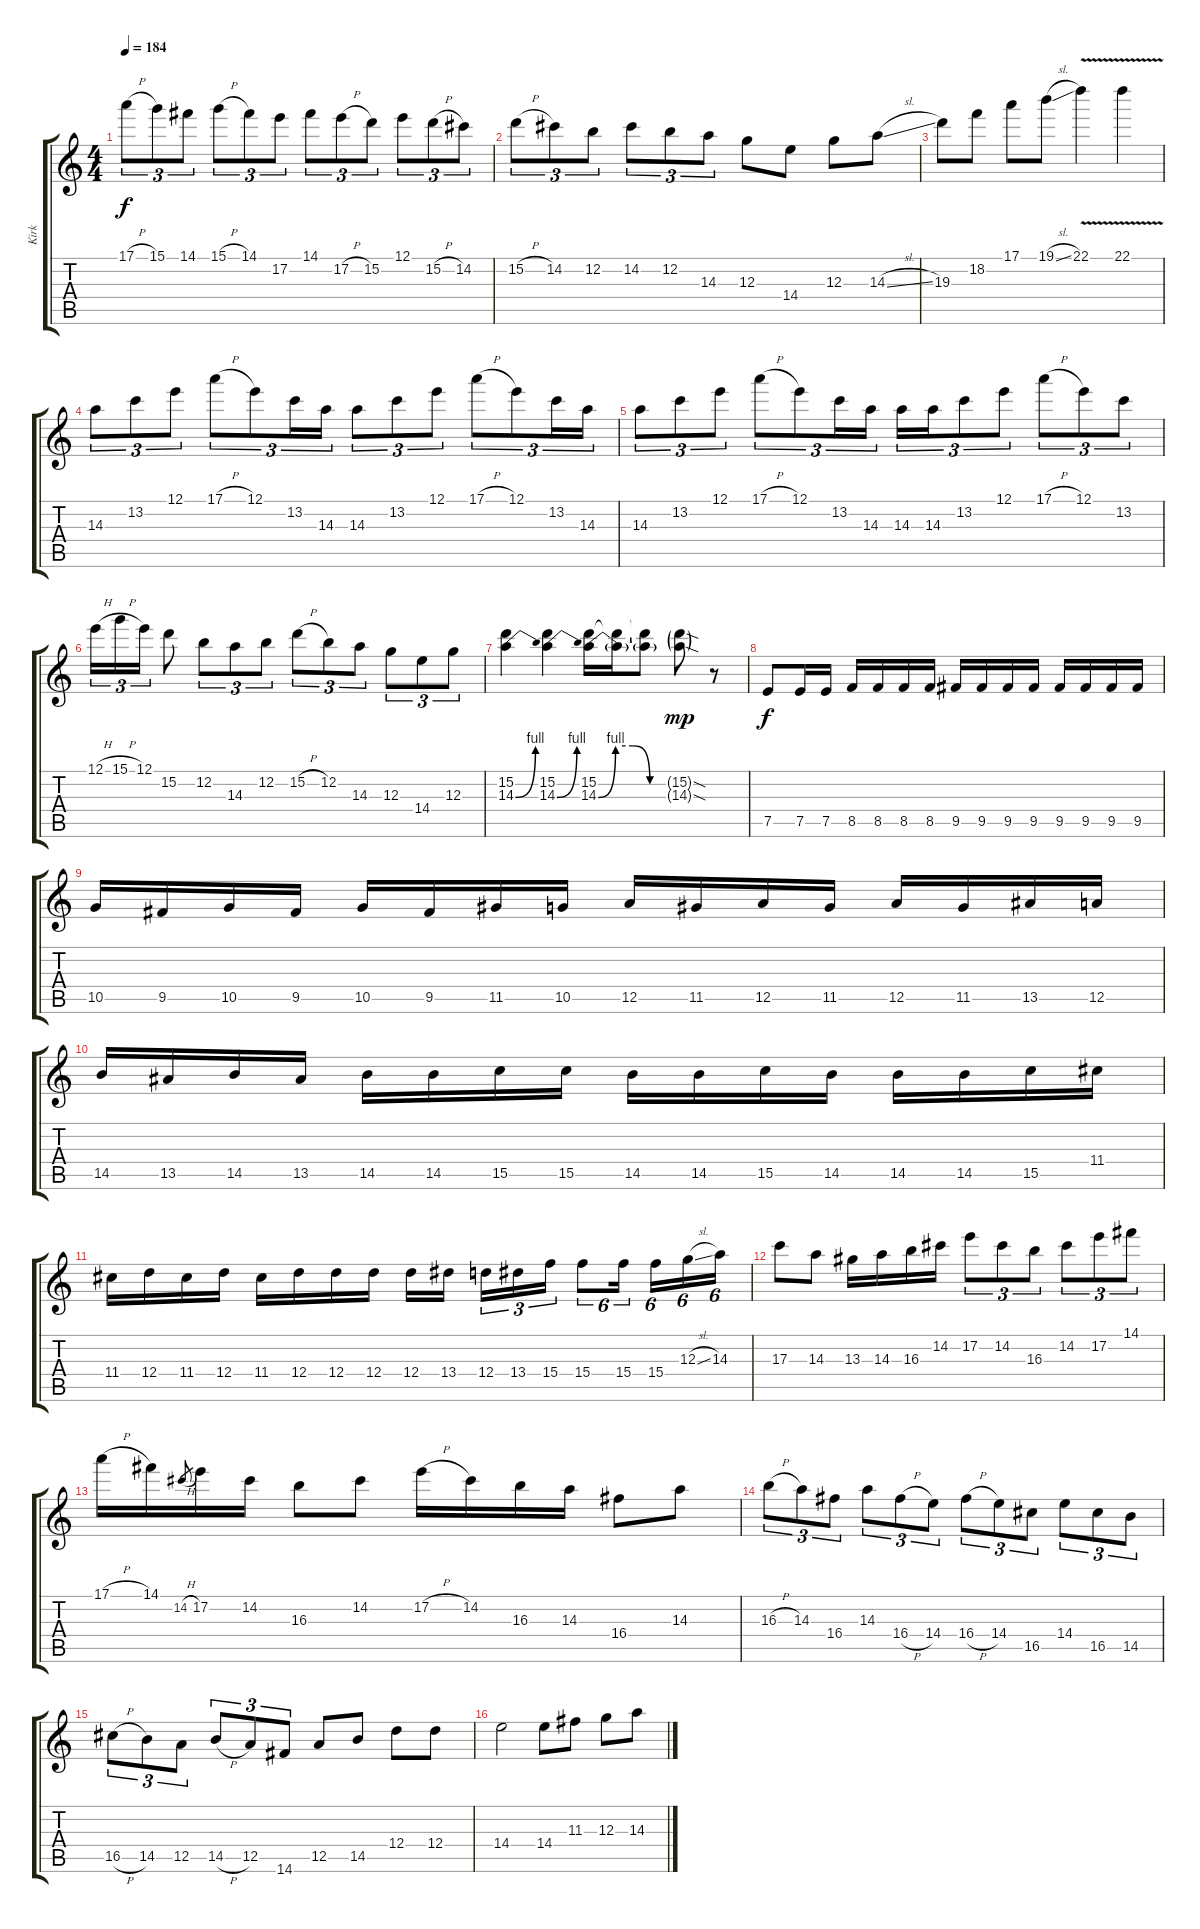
\track ("Kirk" "Kirk") {instrument distortionguitar}
\staff {score tabs}
\tuning (E4 B3 G3 D3 A2 E2) {hide}
\ts (4 4)
\tempo 184
\clef g2
\ks c
17.1{h}.8{tu (3 2) dy f} 15.1.8{tu (3 2)} 14.1.8{tu (3 2)} 15.1{h}.8{tu (3 2)} 14.1.8{tu (3 2)} 17.2.8{tu (3 2)} 14.1.8{tu (3 2)} 17.2{h}.8{tu (3 2)} 15.2.8{tu (3 2)} 12.1.8{tu (3 2)} 15.2{h}.8{tu (3 2)} 14.2.8{tu (3 2)} |
15.2{h}.8{tu (3 2)} 14.2.8{tu (3 2)} 12.2.8{tu (3 2)} 14.2.8{tu (3 2)} 12.2.8{tu (3 2)} 14.3.8{tu (3 2)} 12.3.8 14.4.8 12.3.8 14.3{sl}.8 |
19.3.8 18.2.8 17.1.8 19.1{sl}.8 22.1{v}.4 22.1{v}.4 |
14.3.8{tu (3 2)} 13.2.8{tu (3 2)} 12.1.8{tu (3 2)} 17.1{h}.8{tu (3 2)} 12.1.8{tu (3 2)} 13.2.16{tu (3 2)} 14.3.16{tu (3 2)} 14.3.8{tu (3 2)} 13.2.8{tu (3 2)} 12.1.8{tu (3 2)} 17.1{h}.8{tu (3 2)} 12.1.8{tu (3 2)} 13.2.16{tu (3 2)} 14.3.16{tu (3 2)} |
14.3.8{tu (3 2)} 13.2.8{tu (3 2)} 12.1.8{tu (3 2)} 17.1{h}.8{tu (3 2)} 12.1.8{tu (3 2)} 13.2.16{tu (3 2)} 14.3.16{tu (3 2)} 14.3.16{tu (3 2)} 14.3.16{tu (3 2)} 13.2.8{tu (3 2)} 12.1.8{tu (3 2)} 17.1{h}.8{tu (3 2)} 12.1.8{tu (3 2)} 13.2.8{tu (3 2)} |
12.1{h}.16{tu (3 2)} 15.1{h}.16{tu (3 2)} 12.1.16{tu (3 2)} 15.2.8 12.2.8{tu (3 2)} 14.3.8{tu (3 2)} 12.2.8{tu (3 2)} 15.2{h}.8{tu (3 2)} 12.2.8{tu (3 2)} 14.3.8{tu (3 2)} 12.3.8{tu (3 2)} 14.4.8{tu (3 2)} 12.3.8{tu (3 2)} |
(15.2 14.3{be (bend 0 0 60 4)}).4 (15.2 14.3{be (bend 0 0 60 4)}).4 (15.2 14.3{be (custom 0 0 15 4 30 4 45 0 60 0)}).16 (15.2{t} 14.3{t}).16 (15.2{t} 14.3{t}).8 (15.2{sod g} 14.3{sod g}).8{dy mp} r.8 |
7.5.8{dy f} 7.5.16 7.5.16 8.5.16 8.5.16 8.5.16 8.5.16 9.5.16 9.5.16 9.5.16 9.5.16 9.5.16 9.5.16 9.5.16 9.5.16 |
10.5.16 9.5.16 10.5.16 9.5.16 10.5.16 9.5.16 11.5.16 10.5.16 12.5.16 11.5.16 12.5.16 11.5.16 12.5.16 11.5.16 13.5.16 12.5.16 |
14.5.16 13.5.16 14.5.16 13.5.16 14.5.16 14.5.16 15.5.16 15.5.16 14.5.16 14.5.16 15.5.16 14.5.16 14.5.16 14.5.16 15.5.16 11.4.16 |
11.4.16 12.4.16 11.4.16 12.4.16 11.4.16 12.4.16 12.4.16 12.4.16 12.4.16 13.4.16{beam splitsecondary} 12.4.16{tu (3 2)} 13.4.16{tu (3 2)} 15.4.16{tu (3 2)} 15.4.8{tu (6 4)} 15.4.16{tu (6 4) beam splitsecondary} 15.4.16{tu (6 4)} 12.3{sl}.16{tu (6 4)} 14.3.16{tu (6 4)} |
17.3.8 14.3.8 13.3.16 14.3.16 16.3.16 14.2.16 17.2.8{tu (3 2)} 14.2.8{tu (3 2)} 16.3.8{tu (3 2)} 14.2.8{tu (3 2)} 17.2.8{tu (3 2)} 14.1.8{tu (3 2)} |
17.1{h}.16 14.1.16 14.2{h}.8{gr} 17.2.16 14.2.16 16.3.8 14.2.8 17.2{h}.16 14.2.16 16.3.16 14.3.16 16.4.8 14.3.8 |
16.3{h}.8{tu (3 2)} 14.3.8{tu (3 2)} 16.4.8{tu (3 2)} 14.3.8{tu (3 2)} 16.4{h}.8{tu (3 2)} 14.4.8{tu (3 2)} 16.4{h}.8{tu (3 2)} 14.4.8{tu (3 2)} 16.5.8{tu (3 2)} 14.4.8{tu (3 2)} 16.5.8{tu (3 2)} 14.5.8{tu (3 2)} |
16.5{h}.8{tu (3 2)} 14.5.8{tu (3 2)} 12.5.8{tu (3 2)} 14.5{h}.8{tu (3 2)} 12.5.8{tu (3 2)} 14.6.8{tu (3 2)} 12.5.8 14.5.8 12.4.8 12.4.8 |
14.4.2 14.4.8 11.3.8 12.3.8 14.3.8
